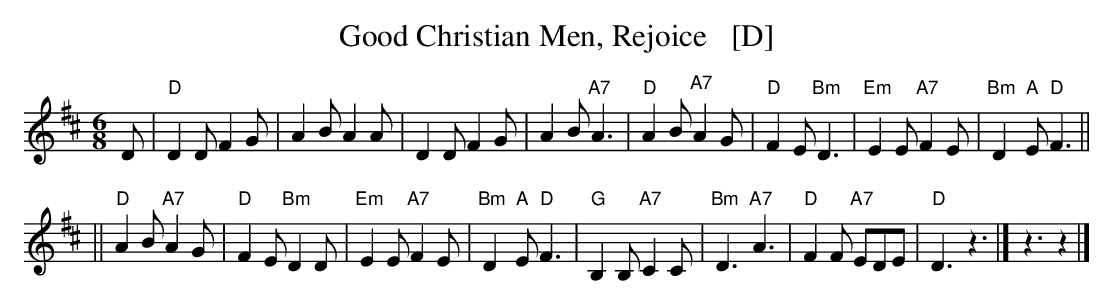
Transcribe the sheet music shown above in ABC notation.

X:1
T: Good Christian Men, Rejoice   [D]
M: 6/8
L: 1/8
K: D
D \
|  "D"D2D     F2G  |    A2B     A2A |     D2D     F2G |     A2B   "A7"A3 \
|  "D"A2B "A7"A2G  | "D"F2E "Bm"D3  | "Em"E2E "A7"F2E | "Bm"D2"A"E "D"F3 ||
|| "D"A2B "A7"A2G  | "D"F2E "Bm"D2D | "Em"E2E "A7"F2E | "Bm"D2"A"E "D"F3 \
| "G"B,2B, "A7"C2C | "Bm"D3 "A7"A3  |  "D"F2F "A7"EDE |  "D"D3 z3 |] z3 z2  |]
